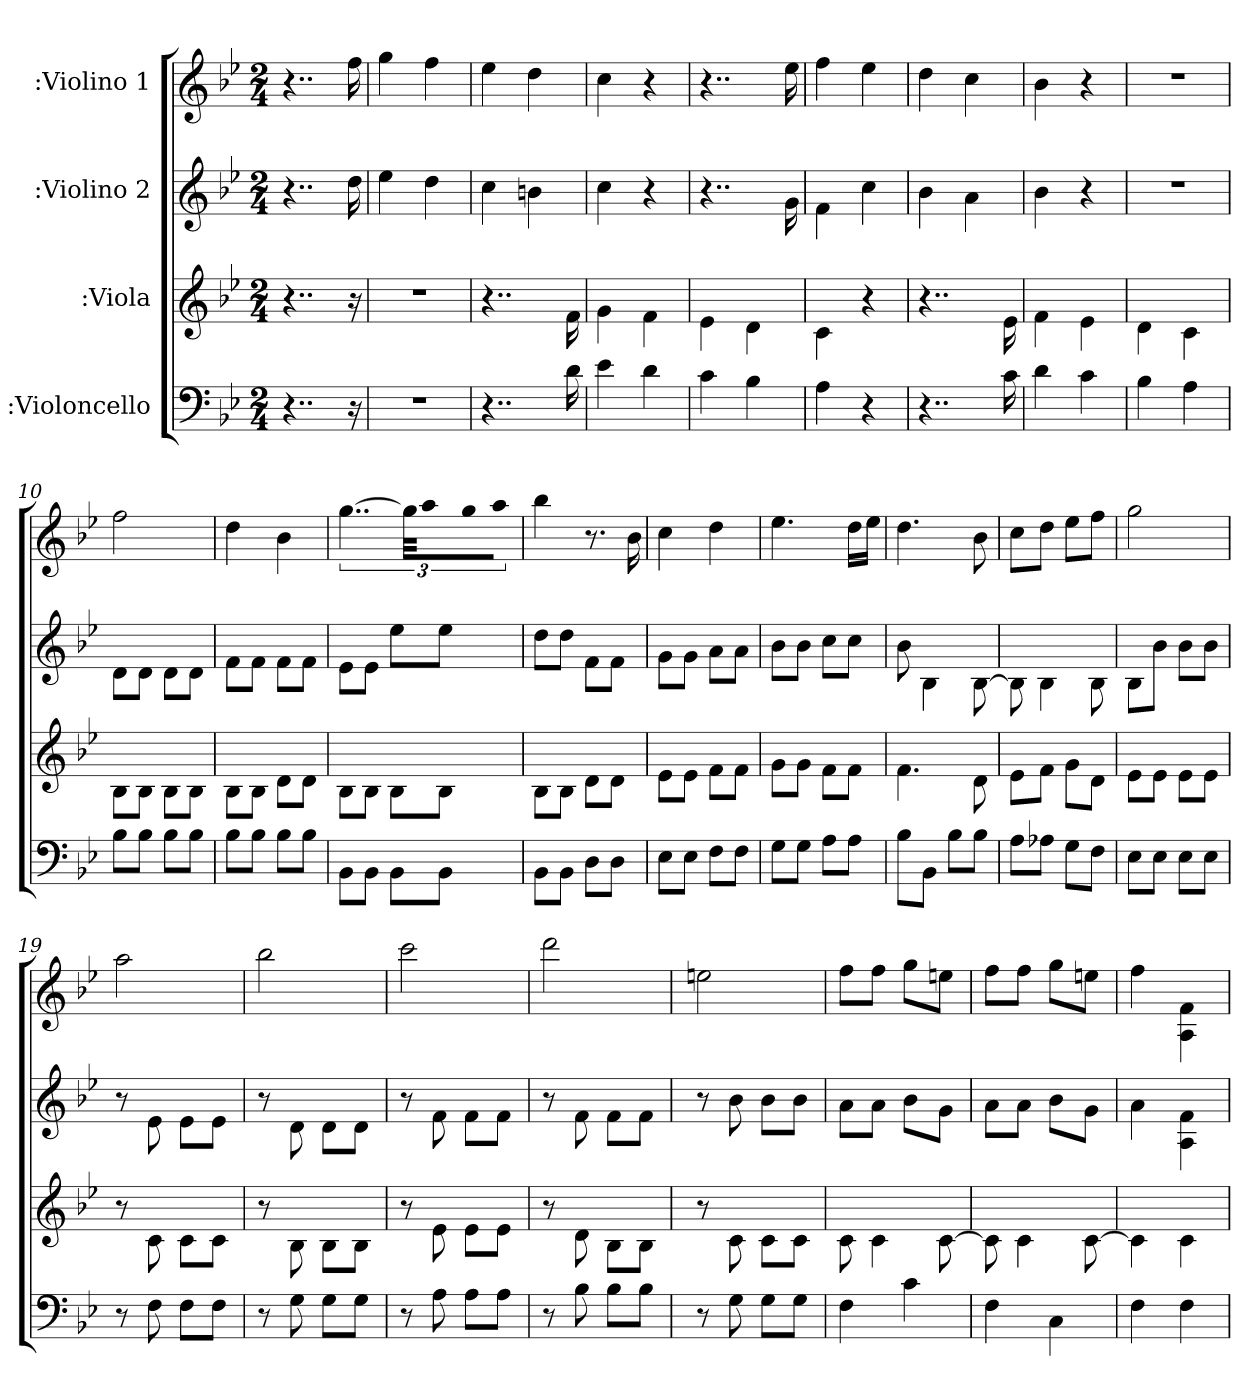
**kern	**kern	**kern	**kern
*part4	*part3	*part2	*part1
*staff4	*staff3	*staff2	*staff1
*I":Violoncello	*I":Viola	*I":Violino 2	*I":Violino 1
*k[b-e-]	*k[b-e-]	*k[b-e-]	*k[b-e-]
*B-:	*B-:	*B-:	*B-:
*M2/4	*M2/4	*M2/4	*M2/4
=1	=1	=1	=1
4..r	4..r	4..r	4..r
16r	16r	16dd\	16ff\
=2	=2	=2	=2
2r	2r	4ee-\	4gg\
.	.	4dd\	4ff\
=3	=3	=3	=3
4..r	4..r	4cc\	4ee-\
.	.	4bn\	4dd\
16d\	16f\	.	.
=4	=4	=4	=4
4e-\	4g\	4cc\	4cc\
4d\	4f\	4r	4r
=5	=5	=5	=5
4c\	4e-\	4..r	4..r
4B-\	4d\	.	.
.	.	16g\	16ee-\
=6	=6	=6	=6
4A\	4c\	4f\	4ff\
4r	4r	4cc\	4ee-\
=7	=7	=7	=7
4..r	4..r	4b-\	4dd\
.	.	4a\	4cc\
16c\	16e-\	.	.
=8	=8	=8	=8
4d\	4f\	4b-\	4b-\
4c\	4e-\	4r	4r
=9	=9	=9	=9
4B-\	4d\	2r	2r
4A\	4c\	.	.
=10	=10	=10	=10
8B-\L	8B-\L	8d\L	2ff\
8B-\J	8B-\J	8d\J	.
8B-\L	8B-\L	8d\L	.
8B-\J	8B-\J	8d\J	.
=11	=11	=11	=11
8B-\L	8B-\L	8f\L	4dd\
8B-\J	8B-\J	8f\J	.
8B-\L	8d\L	8f\L	4b-\
8B-\J	8d\J	8f\J	.
=12	=12	=12	=12
8BB-\L	8B-\L	8e-\L	[6..gg\
8BB-\J	8B-\J	8e-\J	.
8BB-\L	8B-\L	8ee-\L	.
.	.	.	48gg\KLL]
.	.	.	16aa\J
8BB-\J	8B-\J	8ee-\J	16gg\L
.	.	.	16aa\JJ
=13	=13	=13	=13
8BB-\L	8B-\L	8dd\L	4bb-\
8BB-\J	8B-\J	8dd\J	.
8D\L	8d\L	8f\L	8.r
8D\J	8d\J	8f\J	.
.	.	.	16b-\
=14	=14	=14	=14
8E-\L	8e-\L	8g\L	4cc\
8E-\J	8e-\J	8g\J	.
8F\L	8f\L	8a\L	4dd\
8F\J	8f\J	8a\J	.
=15	=15	=15	=15
8G\L	8g\L	8b-\L	4.ee-\
8G\J	8g\J	8b-\J	.
8A\L	8f\L	8cc\L	.
8A\J	8f\J	8cc\J	16dd\LL
.	.	.	16ee-\JJ
=16	=16	=16	=16
8B-\L	4.f\	8b-\	4.dd\
8BB-\J	.	4B-\	.
8B-\L	.	.	.
8B-\J	8d\	[8B-\	8b-\
=17	=17	=17	=17
8A\L	8e-\L	8B-\]	8cc\L
8A-X\J	8f\J	4B-\	8dd\J
8G\L	8g\L	.	8ee-\L
8F\J	8d\J	8B-\	8ff\J
=18	=18	=18	=18
8E-\L	8e-\L	8B-\L	2gg\
8E-\J	8e-\J	8b-\J	.
8E-\L	8e-\L	8b-\L	.
8E-\J	8e-\J	8b-\J	.
=19	=19	=19	=19
8r	8r	8r	2aa\
8F\	8c\	8e-\	.
8F\L	8c\L	8e-\L	.
8F\J	8c\J	8e-\J	.
=20	=20	=20	=20
8r	8r	8r	2bb-\
8G\	8B-\	8d\	.
8G\L	8B-\L	8d\L	.
8G\J	8B-\J	8d\J	.
=21	=21	=21	=21
8r	8r	8r	2ccc\
8A\	8e-\	8f\	.
8A\L	8e-\L	8f\L	.
8A\J	8e-\J	8f\J	.
=22	=22	=22	=22
8r	8r	8r	2ddd\
8B-\	8d\	8f\	.
8B-\L	8B-\L	8f\L	.
8B-\J	8B-\J	8f\J	.
=23	=23	=23	=23
8r	8r	8r	2een\
8G\	8c\	8b-\	.
8G\L	8c\L	8b-\L	.
8G\J	8c\J	8b-\J	.
=24	=24	=24	=24
4F\	8c\	8a\L	8ff\L
.	4c\	8a\J	8ff\J
4c\	.	8b-\L	8gg\L
.	[8c\	8g\J	8een\J
=25	=25	=25	=25
4F\	8c\]	8a\L	8ff\L
.	4c\	8a\J	8ff\J
4C\	.	8b-\L	8gg\L
.	[8c\	8g\J	8een\J
=26	=26	=26	=26
4F\	4c\]	4a\	4ff\
4F\	4c\	4f\ 4A\	4f\ 4A\
=	=	=	=
*-	*-	*-	*-
